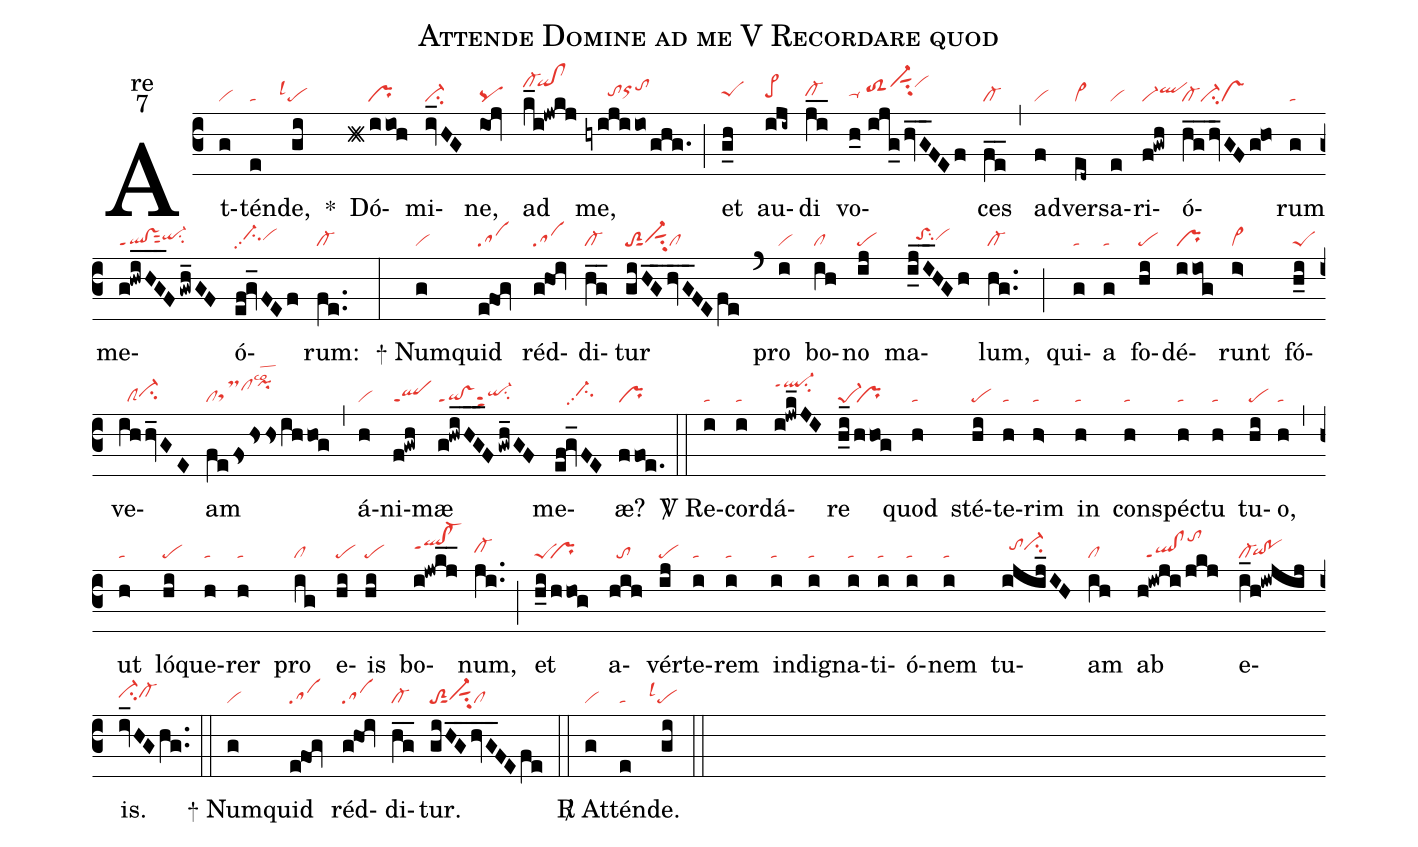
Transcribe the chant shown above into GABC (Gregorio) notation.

name:Attende Domine ad me V Recordare quod;
office-part:re;
mode:7;
nabc-lines:1;
%%
(c3) At(g|vi)tén(e|ta)de,(gi|```pelsl1) <sp>*</sp>() Dó(h#iioh|/////pr)mi(iv_HG|ci-)ne,(ioj|pq) ad(k_i!jwkj|cl-hk`qihk!clhk) me,(hyijiio/ghg.|//////tohhorhitohj) (;) et(g_h|peShh) au(iji~|pe>hh)di(ji__|cl-hh) vo(h_0//ijg_/hv_G_FEf|ta-hh/toS2hivi-hksut1su2vihk)ces(fe__|cl-) (,) ad(f|vi)ver(ed~|vi>)sa(e|vi)ri(f!gwh|vi-qlhi)ó(hg__/hv_GFg@ho|cl-ci-vs)rum(g|ta) me(g!hwiHG___F/gwh_GF|ql!vsppt1sut2qi-hhsu2)ó(ef!gv_FEf|//ci-hhpp2vihh)rum:(fe..|cl-) (:)
<sp>+</sp> Num(g|vi)quid(e@fog|sa) réd(g@hoi|sa)di(hg__|cl-)tur(giHG__hvG__FEfe|toS2sut1vi-hgsut1su2cl) (`) pro(i|vi) bo(ih|cl)no(ij|pe) ma(i_jI__HGh|//toShhsu2vihh)lum,(hg..|cl-) (;) qui(g|ta)a(g|ta) fo(hi|pe)dé(iiog|pr)runt(i>|vi>) fó(h_i|peS)ve(ihhv_GE|//clSci-hh)am(fefshssihhog|cltsMhgclhjpihklsco2) (,) á(h|vi)ni(f!gwh|qlppt1)mæ(g!hwiHG___F/gwh_GF|qi!vsppt1sut2qi-hhsu2) me(ef!gv_FE|/////ci-hhpp2)æ?(ffoe.|pr) (::)

<sp>V/</sp> Re(i|ta)cor(i|ta)dá(i!jwk_JI|ql-hkppt1su2)re(h_i_/hhog|pe-1``pr) quod(h|ta) sté(hi|pe)te(h|ta)rim(h>|ta) in(h|ta) con(h|ta)spéc(h|ta)tu(h|ta) tu(hi|pe)o,(h|ta) (,) ut(h|ta) ló(hi|pe)que(h|ta)rer(h|ta) pro(ig|cl) e(hi|pe)is(hi|pe) bo(i!jwkj__|qlhi!cl-hippt1)num,(ji..|cl-hh) (;) et(h_i/hhog|peS``pr) a(hih|//to)vér(ij|pe)te(i|ta)rem(i|ta) in(i|ta)dig(i|ta)na(i|ta)ti(i|ta)ó(i|ta)nem(i|ta) tu(ijij_IH|//tohici-hi)am(ih|cl) ab(h!iwji/jkj|//ql!clppt1tohl) e(i_h!iwjij|cl-`qihg!pohg)is.(iv_HGhg..|ci-hhcl-hh) (::)

<sp>+</sp> Num(g|vi)quid(e@fog|sa) réd(g@hoi|sa)di(hg__|cl-)tur.(giHG__hvG__FEfe|toS2sut1vi-hgsut1su2cl) (::)

<sp>R/</sp> At(g|vi)tén(e|ta)de.(gi|```pelsl1) (::)
